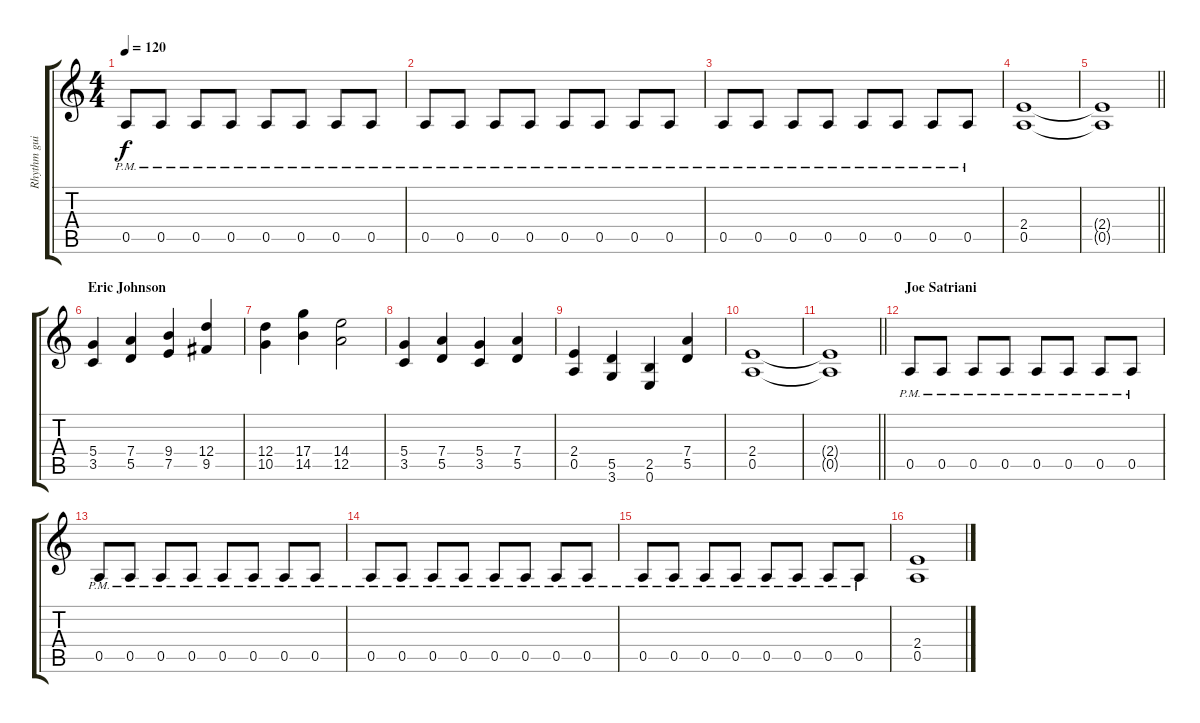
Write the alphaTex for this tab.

\track ("Rhythm guitar" "Rhythm gui") {instrument overdrivenguitar}
\staff {score tabs}
\tuning (E4 B3 G3 D3 A2 E2) {hide}
\ts (4 4)
\tempo 120
\clef g2
\ks c
0.5{pm}.8{dy f} 0.5{pm}.8 0.5{pm}.8 0.5{pm}.8 0.5{pm}.8 0.5{pm}.8 0.5{pm}.8 0.5{pm}.8 |
0.5{pm}.8 0.5{pm}.8 0.5{pm}.8 0.5{pm}.8 0.5{pm}.8 0.5{pm}.8 0.5{pm}.8 0.5{pm}.8 |
0.5{pm}.8 0.5{pm}.8 0.5{pm}.8 0.5{pm}.8 0.5{pm}.8 0.5{pm}.8 0.5{pm}.8 0.5{pm}.8 |
(2.4 0.5).1 |
\barLineRight lightlight
(2.4{t} 0.5{t}).1 |
\section ("" "Eric Johnson")
(5.4 3.5).4 (7.4 5.5).4 (9.4 7.5).4 (12.4 9.5).4 |
(12.4 10.5).4 (17.4 14.5).4 (14.4 12.5).2 |
(5.4 3.5).4 (7.4 5.5).4 (5.4 3.5).4 (7.4 5.5).4 |
(2.4 0.5).4 (5.5 3.6).4 (2.5 0.6).4 (7.4 5.5).4 |
(2.4 0.5).1 |
\barLineRight lightlight
(2.4{t} 0.5{t}).1 |
\section ("" "Joe Satriani")
0.5{pm}.8 0.5{pm}.8 0.5{pm}.8 0.5{pm}.8 0.5{pm}.8 0.5{pm}.8 0.5{pm}.8 0.5{pm}.8 |
0.5{pm}.8 0.5{pm}.8 0.5{pm}.8 0.5{pm}.8 0.5{pm}.8 0.5{pm}.8 0.5{pm}.8 0.5{pm}.8 |
0.5{pm}.8 0.5{pm}.8 0.5{pm}.8 0.5{pm}.8 0.5{pm}.8 0.5{pm}.8 0.5{pm}.8 0.5{pm}.8 |
0.5{pm}.8 0.5{pm}.8 0.5{pm}.8 0.5{pm}.8 0.5{pm}.8 0.5{pm}.8 0.5{pm}.8 0.5{pm}.8 |
(2.4 0.5).1
